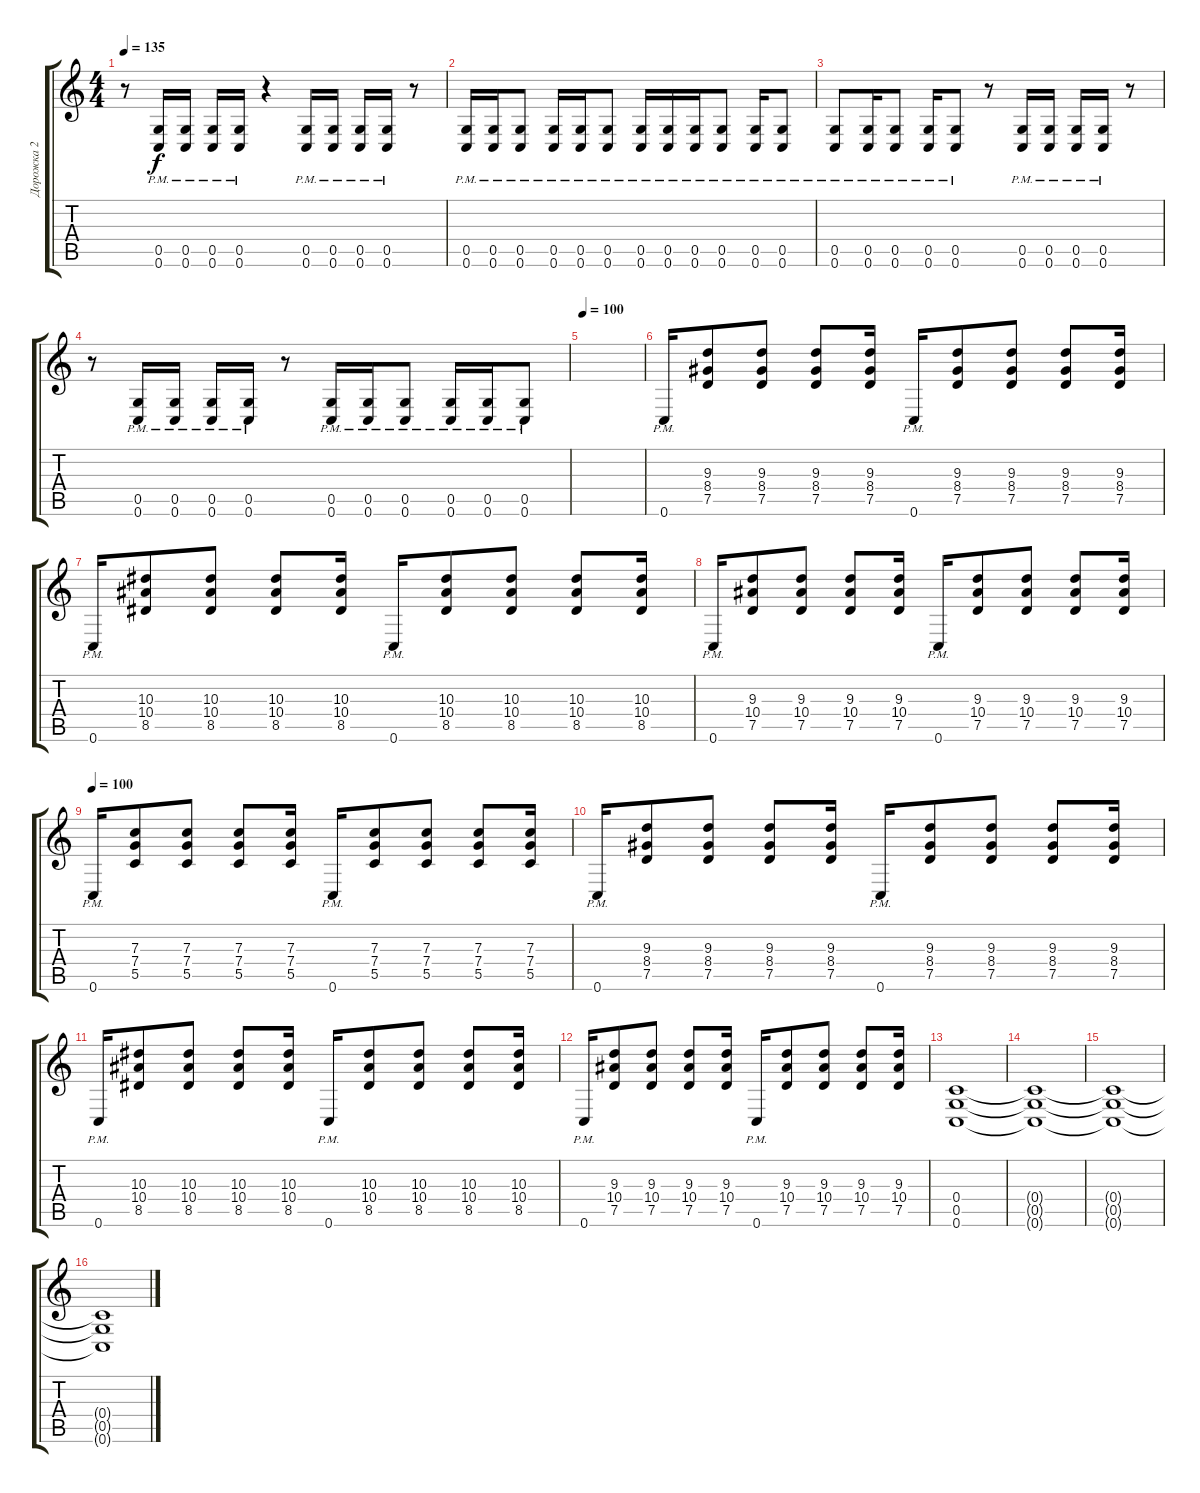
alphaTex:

\track ("Дорожка 2" "Дорожка 2") {instrument distortionguitar}
\staff {score tabs}
\tuning (D4 A3 F3 C3 G2 C2) {hide}
\ts (4 4)
\tempo 135
\clef g2
\ks c
r.8{dy f} (0.5{pm} 0.6{pm}).16 (0.5{pm} 0.6{pm}).16 (0.5{pm} 0.6{pm}).16 (0.5{pm} 0.6{pm}).16 r.4 (0.5{pm} 0.6{pm}).16 (0.5{pm} 0.6{pm}).16 (0.5{pm} 0.6{pm}).16 (0.5{pm} 0.6{pm}).16 r.8 |
(0.5{pm} 0.6{pm}).16 (0.5{pm} 0.6{pm}).16 (0.5{pm} 0.6{pm}).8 (0.5{pm} 0.6{pm}).16 (0.5{pm} 0.6{pm}).16 (0.5{pm} 0.6{pm}).8 (0.5{pm} 0.6{pm}).16 (0.5{pm} 0.6{pm}).16 (0.5{pm} 0.6{pm}).16 (0.5{pm} 0.6{pm}).8 (0.5{pm} 0.6{pm}).16 (0.5{pm} 0.6{pm}).8 |
(0.5{pm} 0.6{pm}).8 (0.5{pm} 0.6{pm}).16 (0.5{pm} 0.6{pm}).8 (0.5{pm} 0.6{pm}).16 (0.5{pm} 0.6{pm}).8 r.8 (0.5{pm} 0.6{pm}).16 (0.5{pm} 0.6{pm}).16 (0.5{pm} 0.6{pm}).16 (0.5{pm} 0.6{pm}).16 r.8 |
r.8 (0.5{pm} 0.6{pm}).16 (0.5{pm} 0.6{pm}).16 (0.5{pm} 0.6{pm}).16 (0.5{pm} 0.6{pm}).16 r.8 (0.5{pm} 0.6{pm}).16 (0.5{pm} 0.6{pm}).16 (0.5{pm} 0.6{pm}).8 (0.5{pm} 0.6{pm}).16 (0.5{pm} 0.6{pm}).16 (0.5{pm} 0.6{pm}).8 |
\tempo 100
|
0.6{pm}.16 (9.3 8.4 7.5).8 (9.3 8.4 7.5).8 (9.3 8.4 7.5).8 (9.3 8.4 7.5).16 0.6{pm}.16 (9.3 8.4 7.5).8 (9.3 8.4 7.5).8 (9.3 8.4 7.5).8 (9.3 8.4 7.5).16 |
0.6{pm}.16 (10.3 10.4 8.5).8 (10.3 10.4 8.5).8 (10.3 10.4 8.5).8 (10.3 10.4 8.5).16 0.6{pm}.16 (10.3 10.4 8.5).8 (10.3 10.4 8.5).8 (10.3 10.4 8.5).8 (10.3 10.4 8.5).16 |
0.6{pm}.16 (9.3 10.4 7.5).8 (9.3 10.4 7.5).8 (9.3 10.4 7.5).8 (9.3 10.4 7.5).16 0.6{pm}.16 (9.3 10.4 7.5).8 (9.3 10.4 7.5).8 (9.3 10.4 7.5).8 (9.3 10.4 7.5).16 |
\tempo 100
0.6{pm}.16 (7.3 7.4 5.5).8 (7.3 7.4 5.5).8 (7.3 7.4 5.5).8 (7.3 7.4 5.5).16 0.6{pm}.16 (7.3 7.4 5.5).8 (7.3 7.4 5.5).8 (7.3 7.4 5.5).8 (7.3 7.4 5.5).16 |
0.6{pm}.16 (9.3 8.4 7.5).8 (9.3 8.4 7.5).8 (9.3 8.4 7.5).8 (9.3 8.4 7.5).16 0.6{pm}.16 (9.3 8.4 7.5).8 (9.3 8.4 7.5).8 (9.3 8.4 7.5).8 (9.3 8.4 7.5).16 |
0.6{pm}.16 (10.3 10.4 8.5).8 (10.3 10.4 8.5).8 (10.3 10.4 8.5).8 (10.3 10.4 8.5).16 0.6{pm}.16 (10.3 10.4 8.5).8 (10.3 10.4 8.5).8 (10.3 10.4 8.5).8 (10.3 10.4 8.5).16 |
0.6{pm}.16 (9.3 10.4 7.5).8 (9.3 10.4 7.5).8 (9.3 10.4 7.5).8 (9.3 10.4 7.5).16 0.6{pm}.16 (9.3 10.4 7.5).8 (9.3 10.4 7.5).8 (9.3 10.4 7.5).8 (9.3 10.4 7.5).16 |
(0.4 0.5 0.6).1 |
(0.4{t} 0.5{t} 0.6{t}).1 |
(0.4{t} 0.5{t} 0.6{t}).1{volume 0} |
(0.4{t} 0.5{t} 0.6{t}).1
